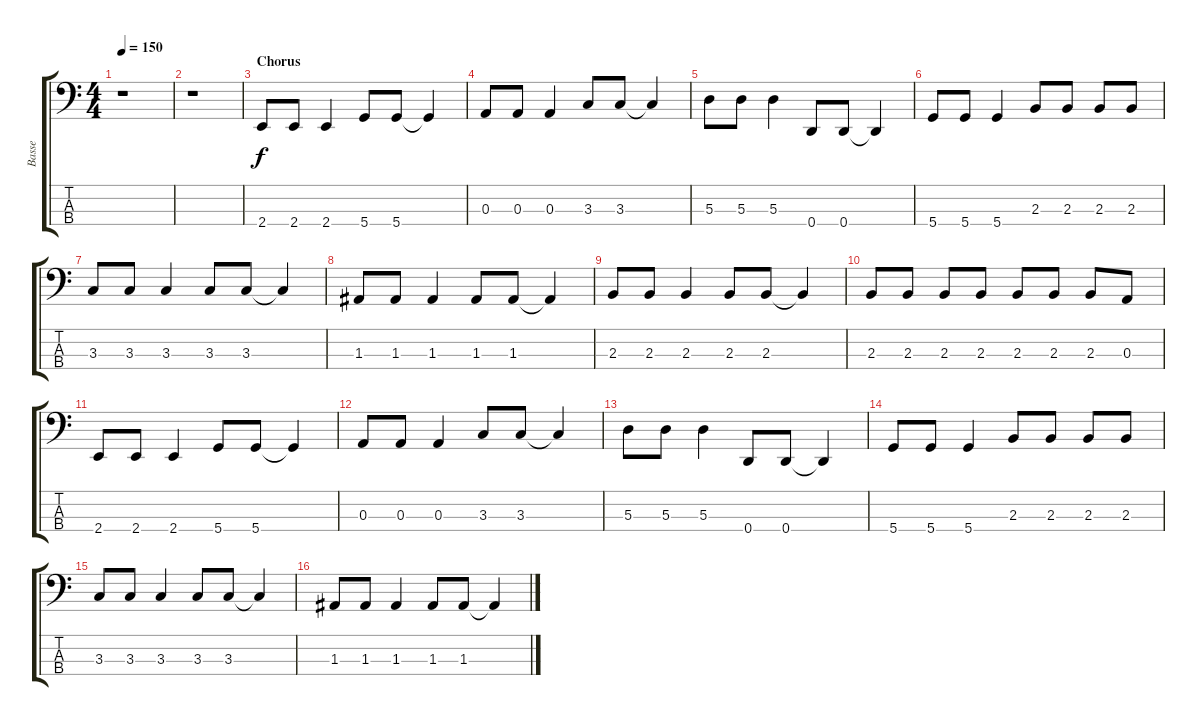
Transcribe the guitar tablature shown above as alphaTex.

\track ("Basse" "Basse") {instrument slapbass2}
\staff {score tabs}
\tuning (G2 D2 A1 D1) {hide}
\ts (4 4)
\tempo 150
\clef f4
\ks c
r.1{dy f} |
r.1 |
\section ("" "Chorus")
2.4.8 2.4.8 2.4.4 5.4.8 5.4.8 5.4{t}.4 |
0.3.8 0.3.8 0.3.4 3.3.8 3.3.8 3.3{t}.4 |
5.3.8 5.3.8 5.3.4 0.4.8 0.4.8 0.4{t}.4 |
5.4.8 5.4.8 5.4.4 2.3.8 2.3.8 2.3.8 2.3.8 |
3.3.8 3.3.8 3.3.4 3.3.8 3.3.8 3.3{t}.4 |
1.3.8 1.3.8 1.3.4 1.3.8 1.3.8 1.3{t}.4 |
2.3.8 2.3.8 2.3.4 2.3.8 2.3.8 2.3{t}.4 |
2.3.8 2.3.8 2.3.8 2.3.8 2.3.8 2.3.8 2.3.8 0.3.8 |
2.4.8 2.4.8 2.4.4 5.4.8 5.4.8 5.4{t}.4 |
0.3.8 0.3.8 0.3.4 3.3.8 3.3.8 3.3{t}.4 |
5.3.8 5.3.8 5.3.4 0.4.8 0.4.8 0.4{t}.4 |
5.4.8 5.4.8 5.4.4 2.3.8 2.3.8 2.3.8 2.3.8 |
3.3.8 3.3.8 3.3.4 3.3.8 3.3.8 3.3{t}.4 |
1.3.8 1.3.8 1.3.4 1.3.8 1.3.8 1.3{t}.4
